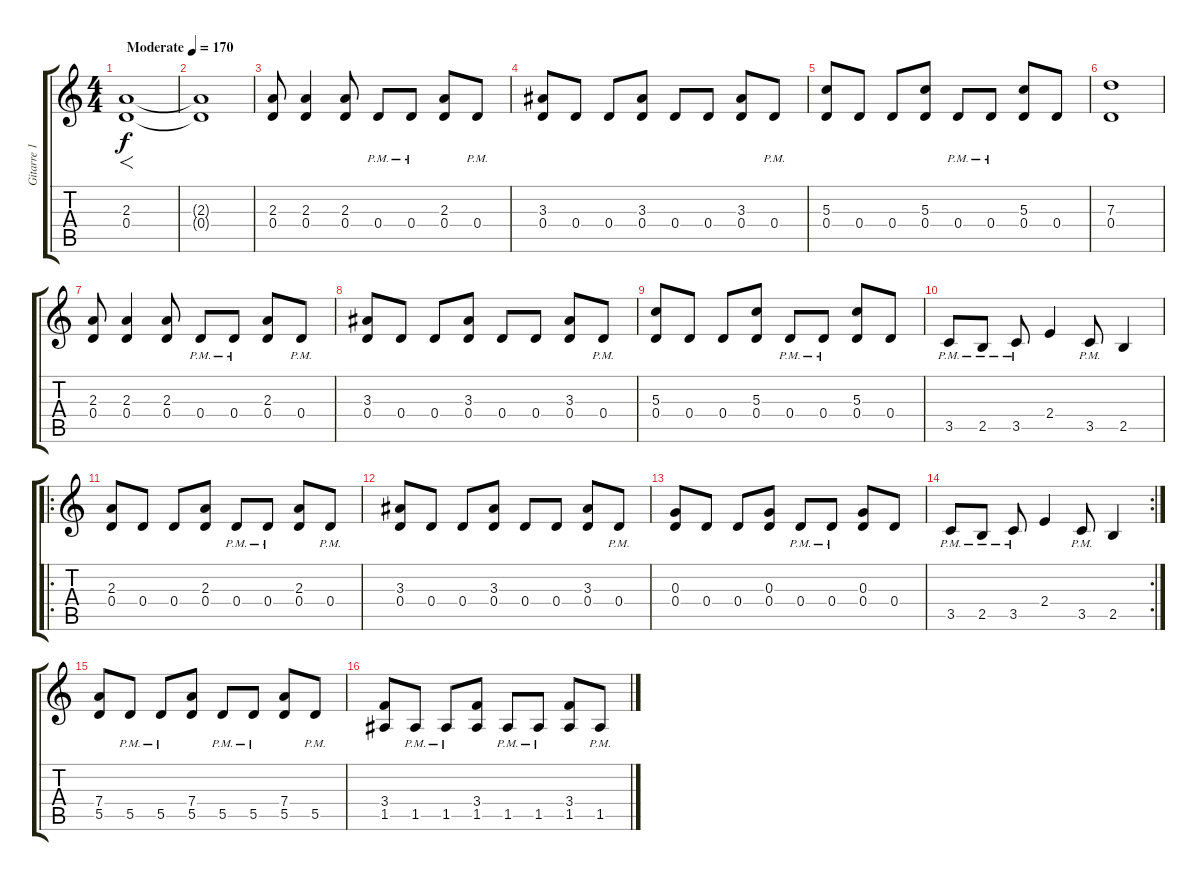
\track ("Gitarre 1" "Gitarre 1") {instrument overdrivenguitar}
\staff {score tabs}
\tuning (E4 B3 G3 D3 A2 E2) {hide}
\ts (4 4)
\tempo (170 "Moderate")
\clef g2
\ks c
(2.3 0.4).1{f dy f instrument overdrivenguitar} |
(2.3{t} 0.4{t}).1 |
(2.3 0.4).8 (2.3 0.4).4 (2.3 0.4).8 0.4{pm}.8 0.4{pm}.8 (2.3 0.4).8 0.4{pm}.8 |
(3.3 0.4).8 0.4.8 0.4.8 (3.3 0.4).8 0.4.8 0.4.8 (3.3 0.4).8 0.4{pm}.8 |
(5.3 0.4).8 0.4.8 0.4.8 (5.3 0.4).8 0.4{pm}.8 0.4{pm}.8 (5.3 0.4).8 0.4.8 |
(7.3 0.4).1 |
(2.3 0.4).8 (2.3 0.4).4 (2.3 0.4).8 0.4{pm}.8 0.4{pm}.8 (2.3 0.4).8 0.4{pm}.8 |
(3.3 0.4).8 0.4.8 0.4.8 (3.3 0.4).8 0.4.8 0.4.8 (3.3 0.4).8 0.4{pm}.8 |
(5.3 0.4).8 0.4.8 0.4.8 (5.3 0.4).8 0.4{pm}.8 0.4{pm}.8 (5.3 0.4).8 0.4.8 |
3.5{pm}.8 2.5{pm}.8 3.5{pm}.8 2.4.4 3.5{pm}.8 2.5.4 |
\ro
(2.3 0.4).8 0.4.8 0.4.8 (2.3 0.4).8 0.4{pm}.8 0.4{pm}.8 (2.3 0.4).8 0.4{pm}.8 |
(3.3 0.4).8 0.4.8 0.4.8 (3.3 0.4).8 0.4.8 0.4.8 (3.3 0.4).8 0.4{pm}.8 |
(0.3 0.4).8 0.4.8 0.4.8 (0.3 0.4).8 0.4{pm}.8 0.4{pm}.8 (0.3 0.4).8 0.4.8 |
\rc 2
3.5{pm}.8 2.5{pm}.8 3.5{pm}.8 2.4.4 3.5{pm}.8 2.5.4 |
(7.4 5.5).8 5.5{pm}.8 5.5{pm}.8 (7.4 5.5).8 5.5{pm}.8 5.5{pm}.8 (7.4 5.5).8 5.5{pm}.8 |
(3.4 1.5).8 1.5{pm}.8 1.5{pm}.8 (3.4 1.5).8 1.5{pm}.8 1.5{pm}.8 (3.4 1.5).8 1.5{pm}.8
